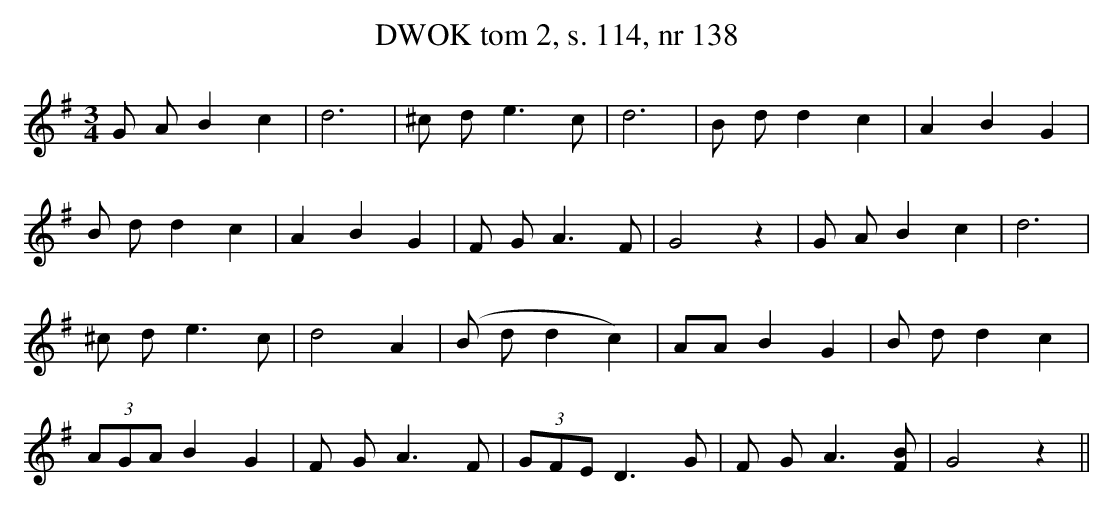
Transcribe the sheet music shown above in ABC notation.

X:1
T: DWOK tom 2, s. 114, nr 138
L: 1/16
M: 3/4
K: G
G2 A2 B4 c4 |\
d12 |\
^c2 d2 e6 c2 |\
d12 |\
B2 d2 d4 c4 |\
A4 B4 G4 |
B2 d2 d4 c4 |\
A4 B4 G4 |\
F2 G2 A6 F2 |\
G8 z4 |\
G2 A2 B4 c4 |\
d12 |
^c2 d2 e6 c2 |\
d8 A4 |\
(B2 d2 d4 c4) |\
A2A2 B4 G4 |\
B2 d2 d4 c4 |
(3A2G2A2 B4 G4 |\
F2 G2 A6 F2 |\
(3G2F2E2 D6 G2 |\
F2 G2 A6 [B2F2] |\
G8 z4 ||
